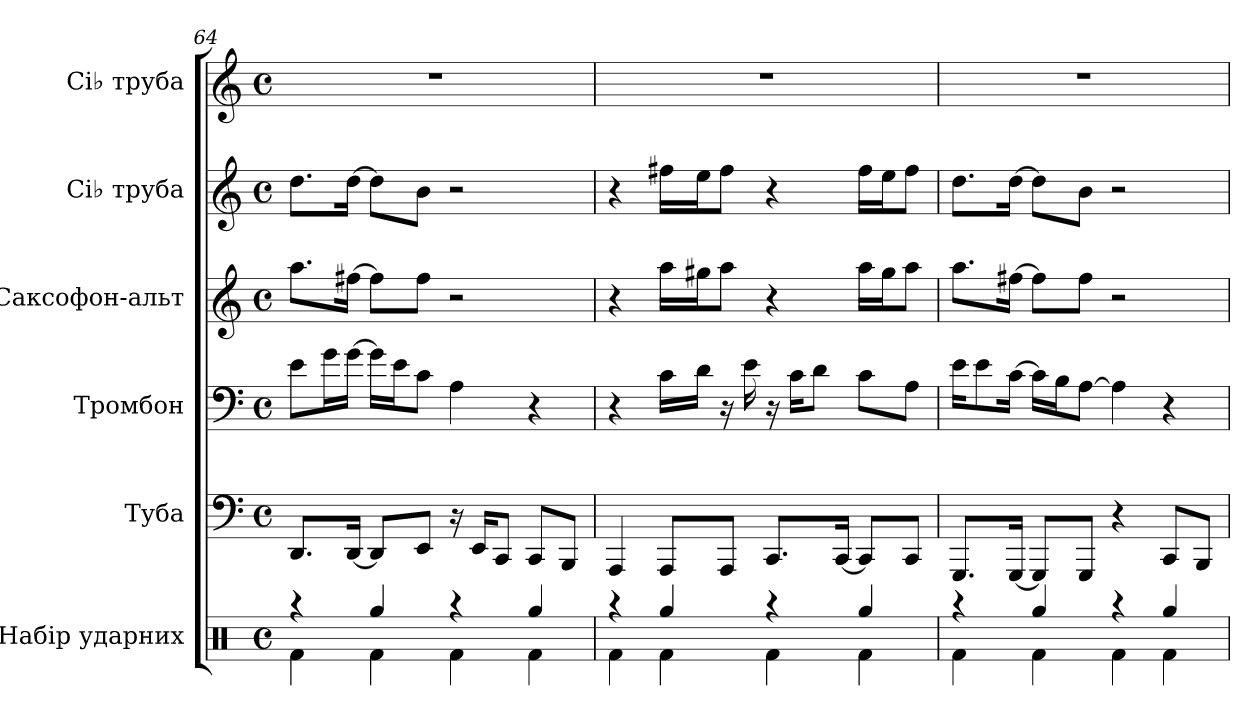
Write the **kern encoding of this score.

**kern	**kern	**kern	**kern	**kern	**kern
*part6	*part5	*part4	*part3	*part2	*part1
*staff6	*staff5	*staff4	*staff3	*staff2	*staff1
*I"Набір ударних	*I"Туба	*I"Тромбон	*I"Саксофон-альт	*I"Сі♭ труба	*I"Сі♭ труба
*clefX	*clefF4	*clefF4	*clefG2	*clefG2	*clefG2
*	*	*	*ITrd5c9	*ITrd1c2	*ITrd1c2
*k[]	*k[]	*k[]	*k[b-e-a-]	*k[b-e-]	*k[b-e-]
*M4/4	*M4/4	*M4/4	*M4/4	*M4/4	*M4/4
*met(c)	*met(c)	*met(c)	*met(c)	*met(c)	*met(c)
=64	=64	=64	=64	=64	=64
*^	*	*	*	*	*
4r	4Rf\	8.DD/L	8e\L	8.cc\L	8.cc\L	1r
.	.	.	16g\L	.	.	.
.	.	[16DD/Jk	[16g\JJ	[16an\Jk	[16cc\Jk	.
4Rgg/	4Rf\	8DD/L]	16g\LL]	8a\L]	8cc\L]	.
.	.	.	16e\J	.	.	.
.	.	8EE/J	8c\J	8a\J	8a\J	.
4r	4Rf\	16r	4A\	2r	2r	.
.	.	16EE/KL	.	.	.	.
.	.	8CC/J	.	.	.	.
4Rgg/	4Rf\	8CC/L	4r	.	.	.
.	.	8BBB/J	.	.	.	.
=65	=65	=65	=65	=65	=65	=65
4r	4Rf\	4AAA/	4r	4r	4r	1r
4Rgg/	4Rf\	8AAA/L	16c\LL	16cc\LL	16een\LL	.
.	.	.	16d\JJ	16bn\J	16dd\J	.
.	.	8AAA/J	16r	8cc\J	8ee\J	.
.	.	.	16e\	.	.	.
4r	4Rf\	8.CC/L	16r	4r	4r	.
.	.	.	16c\KL	.	.	.
.	.	.	8d\J	.	.	.
.	.	[16CC/Jk	.	.	.	.
4Rgg/	4Rf\	8CC/L]	8c\L	16cc\LL	16ee\LL	.
.	.	.	.	16b\J	16dd\J	.
.	.	8CC/J	8A\J	8cc\J	8ee\J	.
!!LO:PB:g=z
=66	=66	=66	=66	=66	=66	=66
4r	4Rf\	8.GGG/L	16e\KL	8.cc\L	8.cc\L	1r
.	.	.	8e\	.	.	.
.	.	[16GGG/Jk	[16c\Jk	[16an\Jk	[16cc\Jk	.
4Rgg/	4Rf\	8GGG/L]	16c\LL]	8a\L]	8cc\L]	.
.	.	.	16B\J	.	.	.
.	.	8GGG/J	[8A\J	8a\J	8a\J	.
4r	4Rf\	4r	4A\]	2r	2r	.
4Rgg/	4Rf\	8CC/L	4r	.	.	.
.	.	8BBB/J	.	.	.	.
*v	*v	*	*	*	*	*
=	=	=	=	=	=
*-	*-	*-	*-	*-	*-
